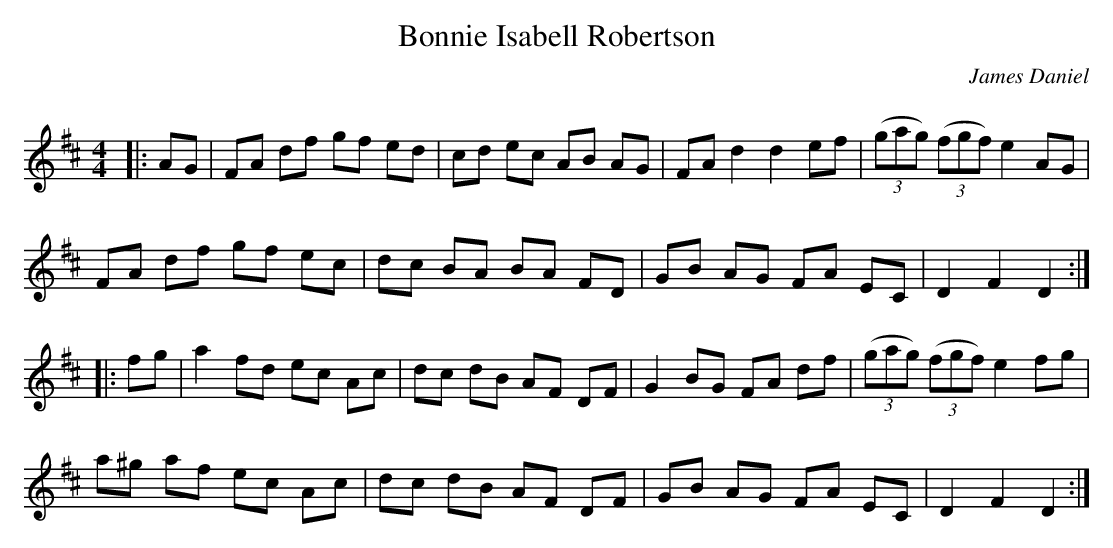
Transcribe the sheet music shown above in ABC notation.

X:1
T: Bonnie Isabell Robertson
C:James Daniel
Q: 232
K:D
M:4/4
L:1/8
|:AG|FA df gf ed|cd ec AB AG|FA d2 d2 ef|((3gag) ((3fgf) e2 AG|
FA df gf ec|dc BA BA FD|GB AG FA EC|D2 F2 D2:|
|:fg|a2 fd ec Ac|dc dB AF DF|G2 BG FA df|((3gag) ((3fgf) e2 fg|
a^g af ec Ac|dc dB AF DF|GB AG FA EC|D2 F2 D2:|
